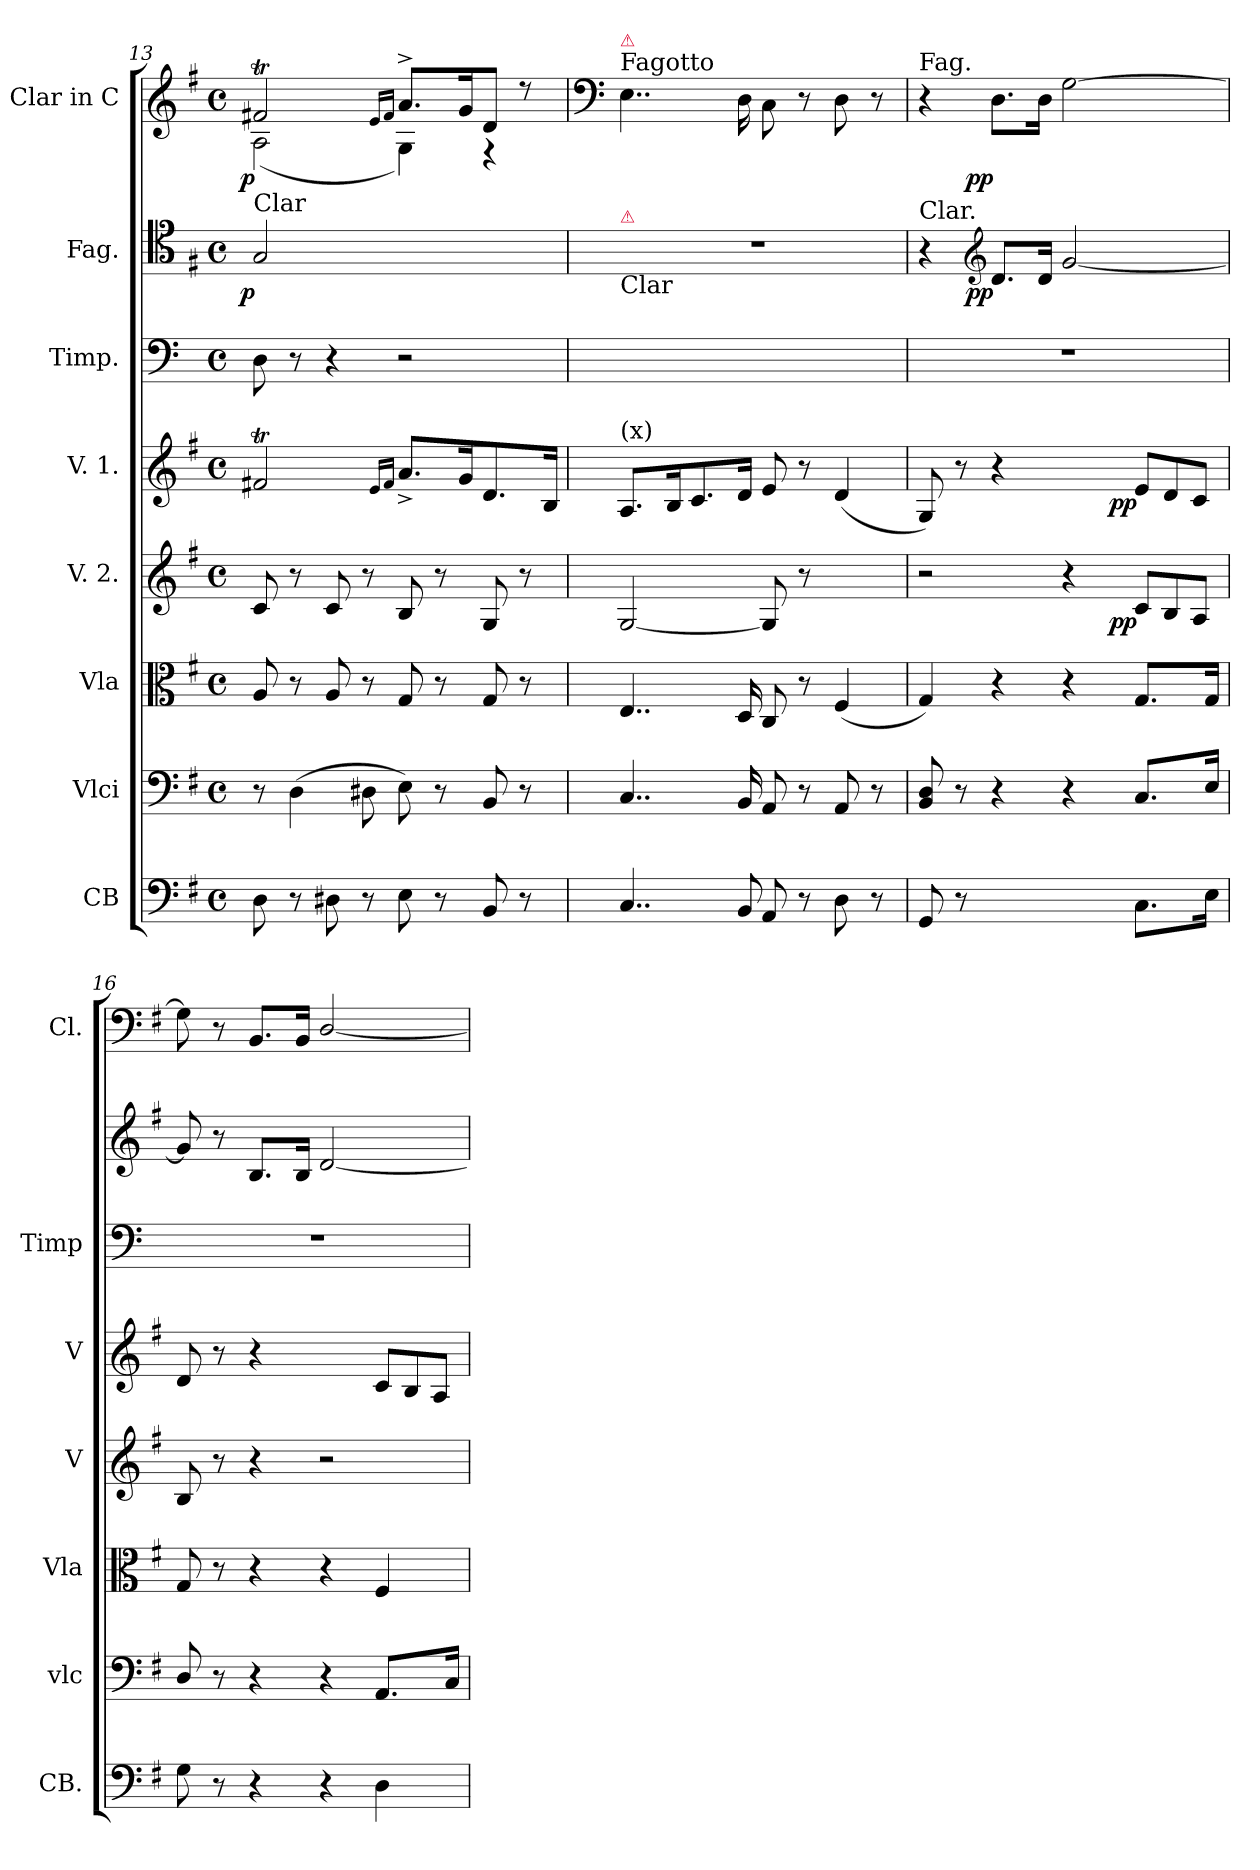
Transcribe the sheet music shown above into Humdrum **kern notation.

**kern	**kern	**kern	**kern	**dynam	**kern	**dynam	**kern	**kern	**dynam	**kern	**dynam
*part8	*part7	*part6	*part5	*part5	*part4	*part4	*part3	*part2	*part2	*part1	*part1
*staff8	*staff7	*staff6	*staff5	*staff5	*staff4	*staff4	*staff3	*staff2	*staff2	*staff1	*staff1
*I"CB	*I"Vlci	*I"Vla	*I"V. 2.	*	*I"V. 1.	*	*I"Timp.	*I"Fag.	*	*I"Clar in C	*
*I'CB.	*I'vlc	*I'Vla	*I'V	*	*I'V	*	*I'Timp	*	*	*I'Cl.	*
*clefF4	*clefF4	*clefC3	*clefG2	*	*clefG2	*	*clefF4	*clefC4	*	*clefG2	*
*k[f#]	*k[f#]	*k[f#]	*k[f#]	*	*k[f#]	*	*	*k[f#]	*	*k[f#]	*
*e:	*e:	*e:	*e:	*	*e:	*	*	*e:	*	*e:	*
*M4/4	*M4/4	*M4/4	*M4/4	*	*M4/4	*	*M4/4	*M4/4	*	*M4/4	*
*met(c)	*met(c)	*met(c)	*met(c)	*	*met(c)	*	*met(c)	*met(c)	*	*met(c)	*
=13	=13	=13	=13	=13	=13	=13	=13	=13	=13	=13	=13
*	*	*	*	*	*	*	*	*	*	*^	*
!	!	!	!	!	!	!	!	!LO:TX:a:t=Clar	!	!	!	!
!	!	!	!	!	!	!	!	!	!LO:DY:rj	!	!	!LO:DY:rj
8D\	8r	8A/	8c/	.	2f#Xt/	.	8D\	(<2G/	p	2f#Xt/	(>2A\	p
8r	(>4D\	8r	8r	.	.	.	8r	.	.	.	.	.
8D#X\	.	8A/	8c/	.	.	.	4r	.	.	.	.	.
8r	8D#X\	8r	8r	.	.	.	.	.	.	.	.	.
.	.	.	.	.	16qqe/LL	.	.	.	.	16qqe/LL	.	.
.	.	.	.	.	16qf#JJ	.	.	.	.	16qqf#/JJ	.	.
8E\	8E\)	8G/	8B/	.	8.aTTT^</L	.	2r	2ryy)	.	8.a^>/L	4G\)	.
8r	8r	8r	8r	.	.	.	.	.	.	.	.	.
.	.	.	.	.	16g/K	.	.	.	.	16g/K	.	.
8BB/	8BB/	8G/	8G/	.	8.d/	.	.	.	.	8d/J	4r	.
8r	8r	8r	8r	.	.	.	.	.	.	8r	.	.
.	.	.	.	.	16B/Jk	.	.	.	.	.	.	.
*	*	*	*	*	*	*	*	*	*	*v	*v	*
=14	=14	=14	=14	=14	=14	=14	=14	=14	=14	=14	=14
*	*	*	*	*	*	*	*	*	*	*clefF4	*
!	!	!	!	!	!	!	!	!	!	!LO:TX:a:t=Fagotto	!
!	!	!	!	!	!	!	!	!	!	!LO:TX:a:color=crimson:t=⚠	!
!	!	!	!	!	!	!	!	!LO:TX:a:color=crimson:t=⚠	!	!	!
!	!	!	!	!	!	!	!	!LO:TX:b:t=Clar	!	!	!
!	!	!	!	!	!LO:TX:a:t=(x)	!	!	!	!	!	!
4..C/	4..C/	4..E/	[2G/	.	8.A/L	.	1ryy	1r	.	4..E\	.
.	.	.	.	.	16B/K	.	.	.	.	.	.
.	.	.	.	.	8.c/	.	.	.	.	.	.
!LO:N:vis=8	!	!	!	!	!	!	!	!	!	!	!
16BB/	16BB/	16D/	.	.	16d/Jk	.	.	.	.	16D\	.
8AA/	8AA/	8C/	8G/]	.	8e/	.	.	.	.	8C\	.
8r	8r	8r	8r	.	8r	.	.	.	.	8r	.
8D\	8AA/	(<4F#/	4ryy	.	(<4d/	.	.	.	.	8D\	.
8r	8r	.	.	.	.	.	.	.	.	8r	.
=15	=15	=15	=15	=15	=15	=15	=15	=15	=15	=15	=15
!	!	!	!	!	!	!	!	!	!	!LO:TX:a:t=Fag.	!
!	!	!	!	!	!	!	!	!LO:TX:a:t=Clar.	!	!	!
8GG/	8BB/ 8D/	4G/)	2r	.	8G/)	.	1r	4r	.	4r	.
8r	8r	.	.	.	8r	.	.	.	.	.	.
*	*	*	*	*	*	*	*	*clefG2	*	*	*
!	!	!	!	!	!	!	!	!	!LO:DY:rj	!	!LO:DY:rj
4ryy	4r	4r	.	.	4r	.	.	8.d/L	pp	8.D\L	pp
.	.	.	.	.	.	.	.	16d/Jk	.	16D\Jk	.
8ryy	4r	4r	4r	.	4ryy	.	.	[2g/	.	[2G\	.
8ryy	.	.	.	.	.	.	.	.	.	.	.
*	*	*	*Xtuplet	*	*Xtuplet	*	*	*	*	*	*
!	!	!	!	!LO:DY:rj	!	!LO:DY:rj	!	!	!	!	!
8.C\L	8.C/L	8.G/L	12c/L	pp	12e/L	pp	.	.	.	.	.
.	.	.	12B/	.	12d/	.	.	.	.	.	.
.	.	.	12A/J	.	12c/J	.	.	.	.	.	.
16E\Jk	16E/Jk	16G/Jk	.	.	.	.	.	.	.	.	.
=16	=16	=16	=16	=16	=16	=16	=16	=16	=16	=16	=16
8G\	8D/	8G/	8B/	.	8d/	.	1r	8g/]	.	8G\]	.
8r	8r	8r	8r	.	8r	.	.	8r	.	8r	.
4r	4r	4r	4r	.	4r	.	.	8.B/L	.	8.BB/L	.
.	.	.	.	.	.	.	.	16B/Jk	.	16BB/Jk	.
4r	4r	4r	2r	.	4ryy	.	.	[2d/	.	[2D/	.
4D\	8.AA/L	4F#/	.	.	12c/L	.	.	.	.	.	.
.	.	.	.	.	12B/	.	.	.	.	.	.
.	.	.	.	.	12A/J	.	.	.	.	.	.
.	16C/Jk	.	.	.	.	.	.	.	.	.	.
=	=	=	=	=	=	=	=	=	=	=	=
*-	*-	*-	*-	*-	*-	*-	*-	*-	*-	*-	*-
